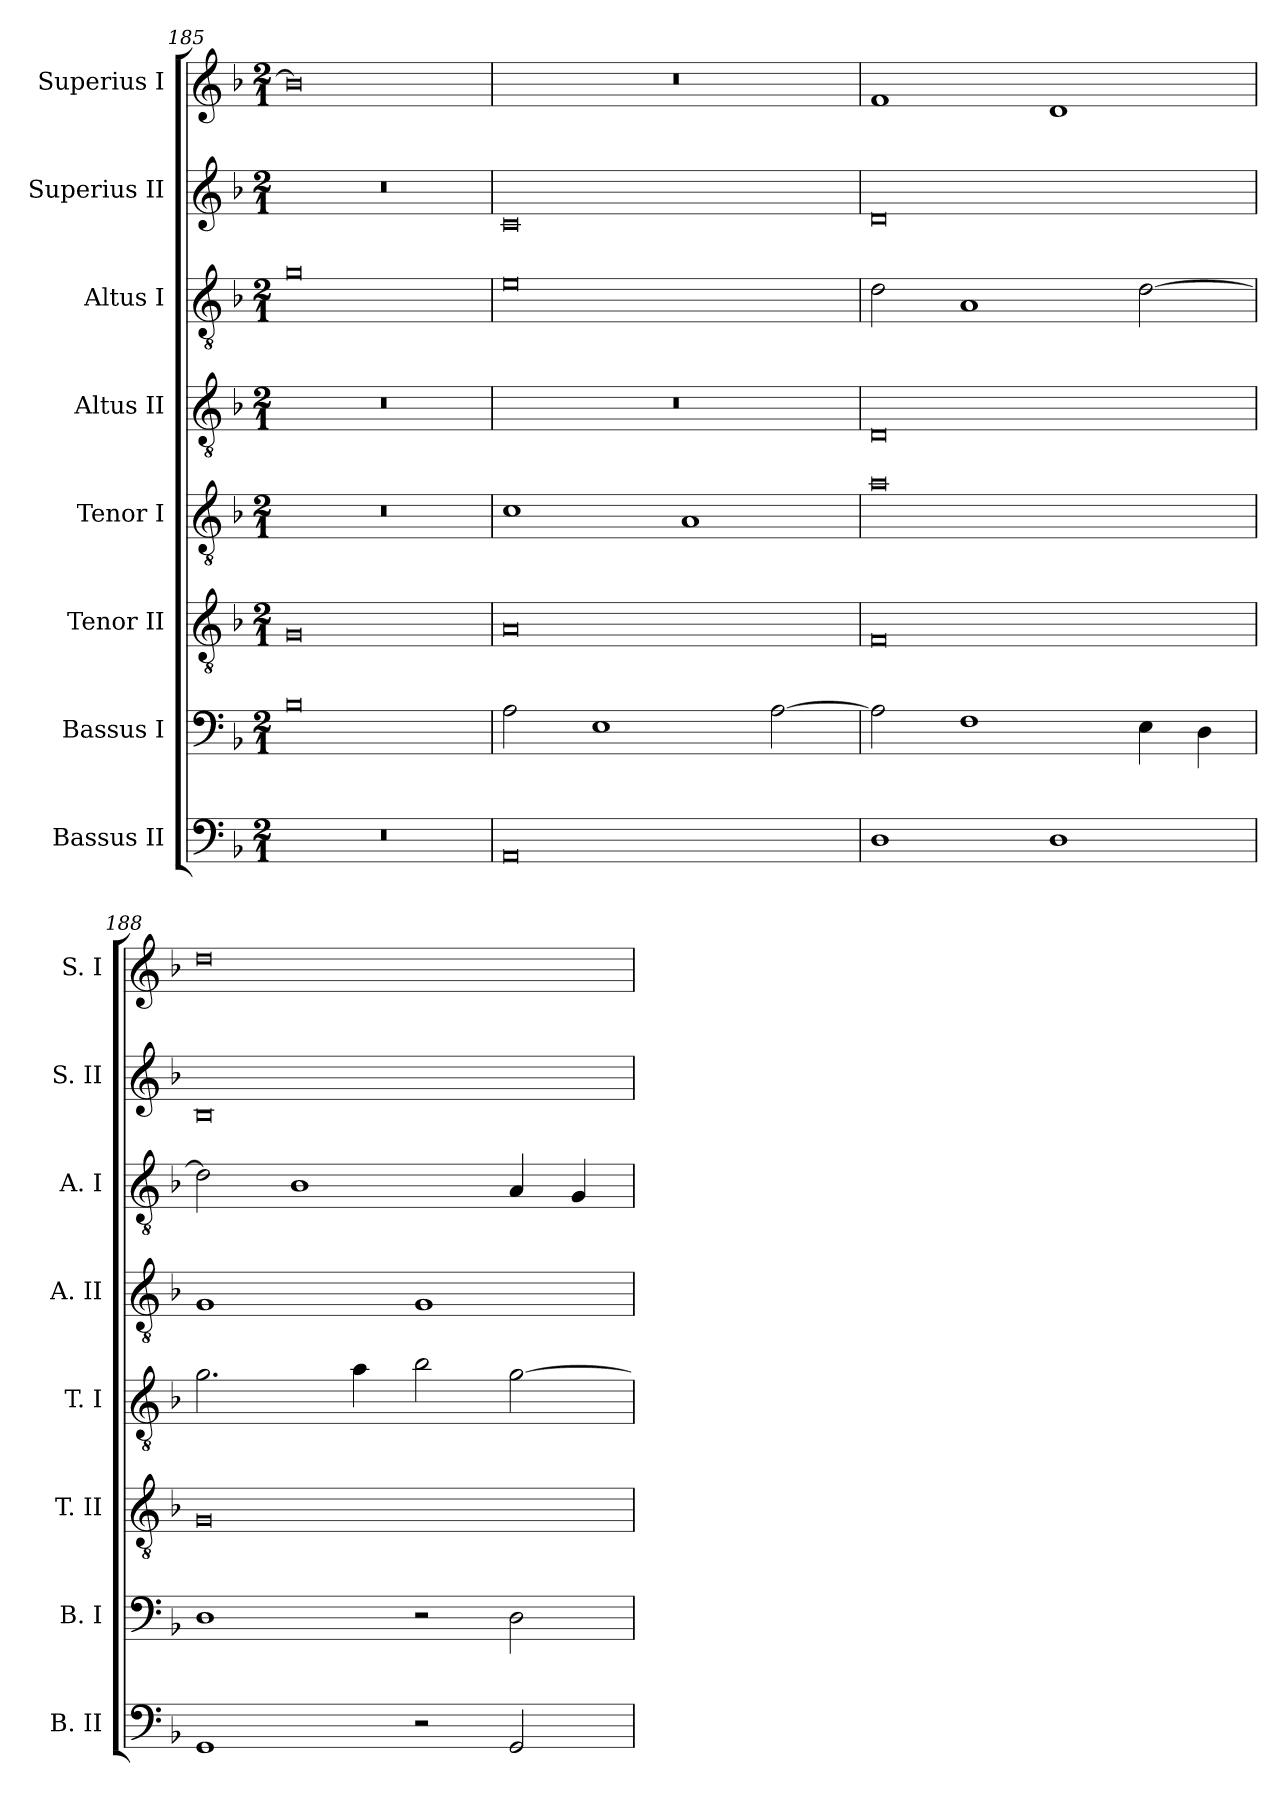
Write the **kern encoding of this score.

**kern	**kern	**kern	**kern	**kern	**kern	**kern	**kern
*part8	*part7	*part6	*part5	*part4	*part3	*part2	*part1
*staff8	*staff7	*staff6	*staff5	*staff4	*staff3	*staff2	*staff1
*I"Bassus II	*I"Bassus I	*I"Tenor II	*I"Tenor I	*I"Altus II	*I"Altus I	*I"Superius II	*I"Superius I
*I'B. II	*I'B. I	*I'T. II	*I'T. I	*I'A. II	*I'A. I	*I'S. II	*I'S. I
*clefF4	*clefF4	*clefGv2	*clefGv2	*clefGv2	*clefGv2	*clefG2	*clefG2
*k[b-]	*k[b-]	*k[b-]	*k[b-]	*k[b-]	*k[b-]	*k[b-]	*k[b-]
*F:	*F:	*F:	*F:	*F:	*F:	*F:	*F:
*M2/1	*M2/1	*M2/1	*M2/1	*M2/1	*M2/1	*M2/1	*M2/1
=185	=185	=185	=185	=185	=185	=185	=185
0r	0B-	0G	0r	0r	0g	0r	0b-]
=186	=186	=186	=186	=186	=186	=186	=186
0AA	2A	0A	1c	0r	0e	0c	0r
.	1E	.	.	.	.	.	.
.	.	.	1A	.	.	.	.
.	[2A	.	.	.	.	.	.
=187	=187	=187	=187	=187	=187	=187	=187
1D	2A]	0F	0a	0D	2d	0d	1f
.	1F	.	.	.	1A	.	.
1D	.	.	.	.	.	.	1d
.	4E	.	.	.	[2d	.	.
.	4D	.	.	.	.	.	.
=188	=188	=188	=188	=188	=188	=188	=188
1GG	1D	0G	2.g	1G	2d]	0B-	0dd
.	.	.	.	.	1B-	.	.
.	.	.	4a	.	.	.	.
2r	2r	.	2b-	1G	.	.	.
2GG	2D	.	[2g	.	4A	.	.
.	.	.	.	.	4G	.	.
=	=	=	=	=	=	=	=
*-	*-	*-	*-	*-	*-	*-	*-
